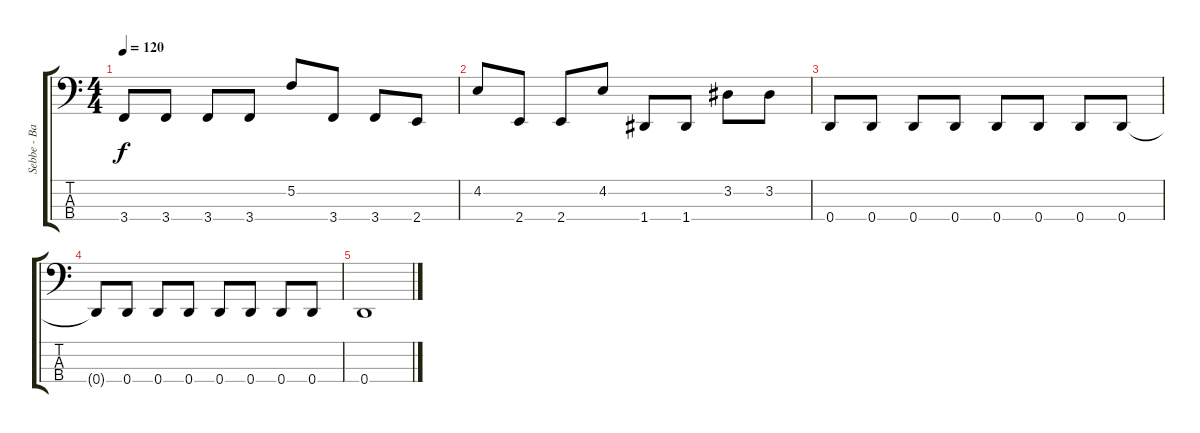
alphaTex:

\track ("Sebbe - Bass" "Sebbe - Ba") {instrument electricbassfinger}
\staff {score tabs}
\tuning (F2 C2 G1 D1) {hide}
\ts (4 4)
\tempo 120
\clef f4
\ks c
3.4.8{dy f} 3.4.8 3.4.8 3.4.8 5.2.8 3.4.8 3.4.8 2.4.8 |
4.2.8 2.4.8 2.4.8 4.2.8 1.4.8 1.4.8 3.2.8 3.2.8 |
0.4.8 0.4.8 0.4.8 0.4.8 0.4.8 0.4.8 0.4.8 0.4.8 |
0.4{t}.8 0.4.8 0.4.8 0.4.8 0.4.8 0.4.8 0.4.8 0.4.8 |
0.4.1
